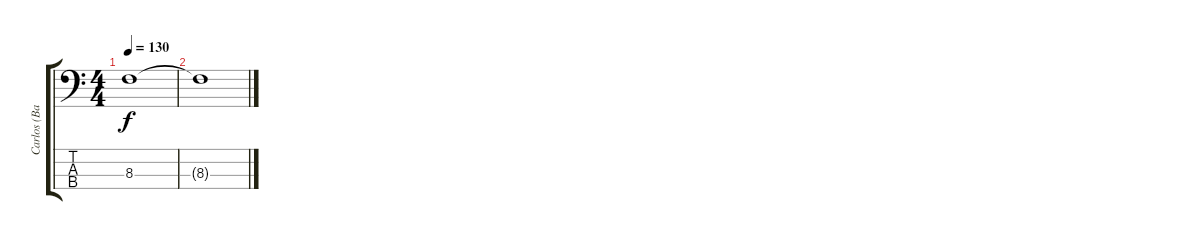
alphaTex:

\track ("Carlos (Bass)" "Carlos (Ba") {instrument electricbasspick}
\staff {score tabs}
\tuning (G2 D2 A1 E1) {hide}
\ts (4 4)
\tempo 130
\clef f4
\ks c
8.3{t}.1{dy f} |
8.3{t}.1
